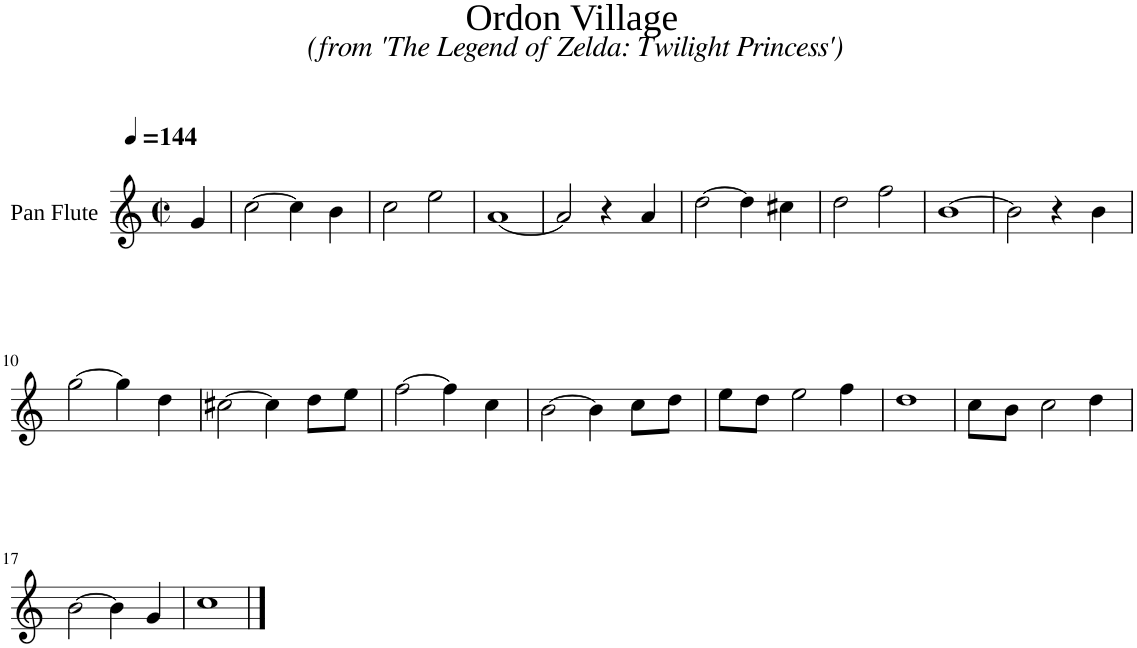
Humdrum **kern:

**kern
*part1
*staff1
*I"Pan Flute
*I'P Fl
*clefG2
*k[]
*M2/2
*met(c|)
*MM144
=1
4g/
=2
[2cc\
4cc\]
4b\
=3
2cc\
2ee\
=4
[1a
=5
2a/]
4r
4a/
=6
[2dd\
4dd\]
4cc#X\
=7
2dd\
2ff\
=8
[1b
=9
2b\]
4r
4b\
!!LO:LB:g=z
=10
[2gg\
4gg\]
4dd\
=11
[2cc#X\
4cc#\]
8dd\L
8ee\J
=12
[2ff\
4ff\]
4cc\
=13
[2b\
4b\]
8cc\L
8dd\J
=14
8ee\L
8dd\J
2ee\
4ff\
=15
1dd
=16
8cc\L
8b\J
2cc\
4dd\
!!LO:LB:g=z
=17
[2b\
4b\]
4g/
=18
1cc
==
*-
